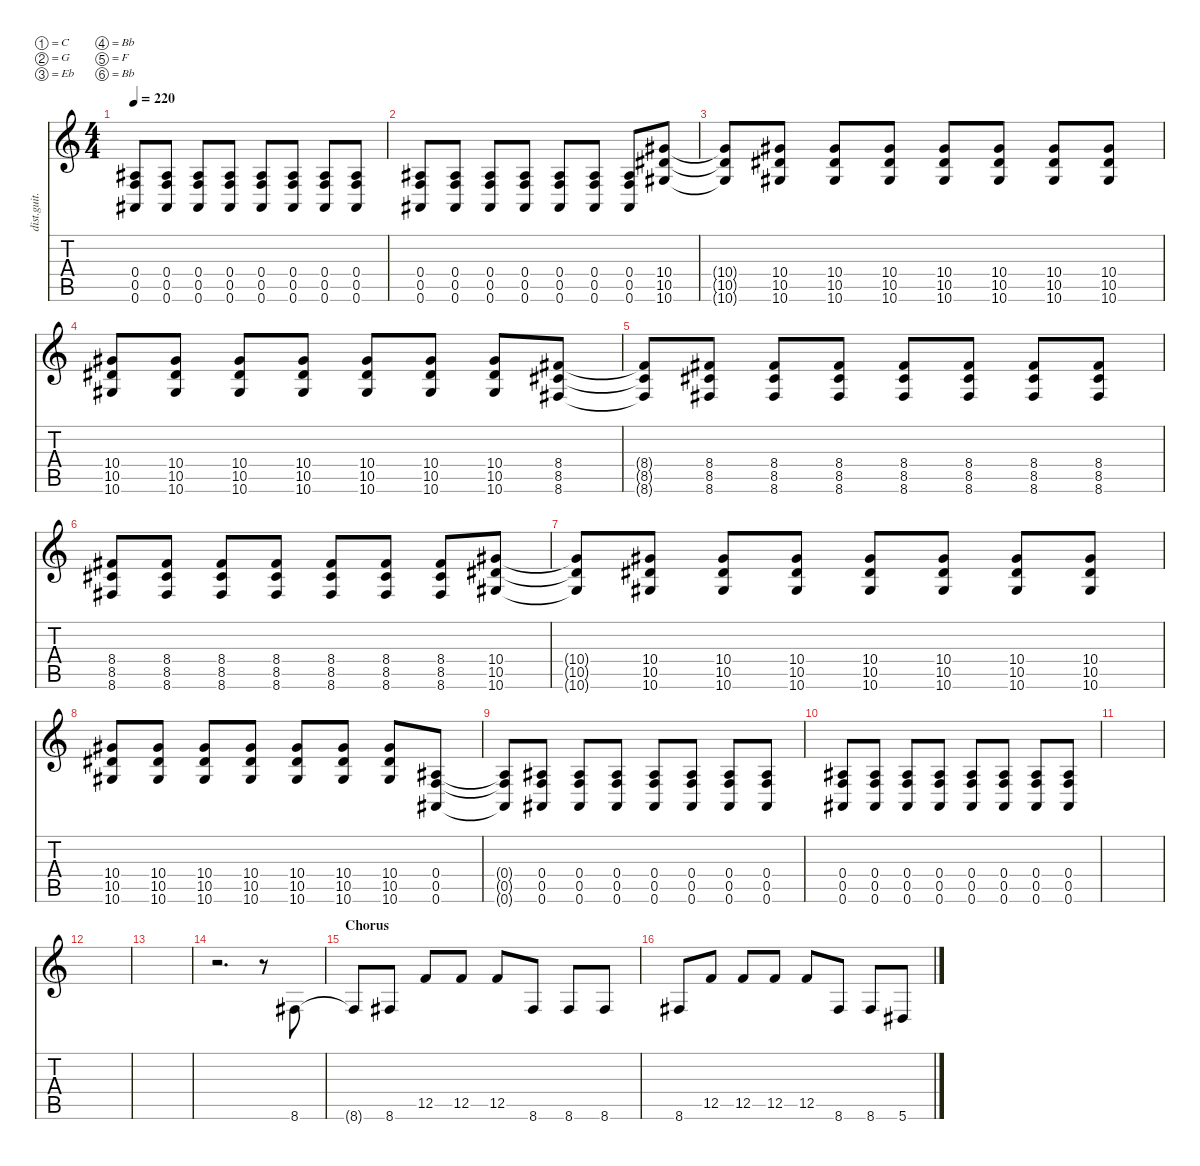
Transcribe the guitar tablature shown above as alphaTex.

\defaultSystemsLayout 4
\hideDynamics
\bracketExtendMode nobrackets
\otherSystemsTrackNameOrientation horizontal
\track ("Guitar R" "dist.guit.") {instrument overdrivenguitar}
\staff {score tabs}
\tuning (C4 G3 Eb3 Bb2 F2 Bb1)
\ts (4 4)
\tempo 220
\clef g2
\ks c
(0.6{t acc #} 0.5{t} 0.4{t acc #}).8{dy mf beam Up} (0.6{acc #} 0.5 0.4{acc #}).8{beam Up} (0.6{acc #} 0.5 0.4{acc #}).8{beam Up} (0.6{acc #} 0.5 0.4{acc #}).8{beam Up} (0.6{acc #} 0.5 0.4{acc #}).8{beam Up} (0.6{acc #} 0.5 0.4{acc #}).8{beam Up} (0.6{acc #} 0.5 0.4{acc #}).8{beam Up} (0.6{acc #} 0.5 0.4{acc #}).8{beam Up} |
(0.6{acc #} 0.5 0.4{acc #}).8{beam Up} (0.6{acc #} 0.5 0.4{acc #}).8{beam Up} (0.6{acc #} 0.5 0.4{acc #}).8{beam Up} (0.6{acc #} 0.5 0.4{acc #}).8{beam Up} (0.6{acc #} 0.5 0.4{acc #}).8{beam Up} (0.6{acc #} 0.5 0.4{acc #}).8{beam Up} (0.6{acc #} 0.5 0.4{acc #}).8{beam Up} (10.6{acc #} 10.5{acc #} 10.4{acc #}).8{beam Up} |
(10.6{t acc #} 10.5{t acc #} 10.4{t acc #}).8{beam Up} (10.6{acc #} 10.5{acc #} 10.4{acc #}).8{beam Up} (10.6{acc #} 10.5{acc #} 10.4{acc #}).8{beam Up} (10.6{acc #} 10.5{acc #} 10.4{acc #}).8{beam Up} (10.6{acc #} 10.5{acc #} 10.4{acc #}).8{beam Up} (10.6{acc #} 10.5{acc #} 10.4{acc #}).8{beam Up} (10.6{acc #} 10.5{acc #} 10.4{acc #}).8{beam Up} (10.6{acc #} 10.5{acc #} 10.4{acc #}).8{beam Up} |
(10.6{acc #} 10.5{acc #} 10.4{acc #}).8{beam Up} (10.6{acc #} 10.5{acc #} 10.4{acc #}).8{beam Up} (10.6{acc #} 10.5{acc #} 10.4{acc #}).8{beam Up} (10.6{acc #} 10.5{acc #} 10.4{acc #}).8{beam Up} (10.6{acc #} 10.5{acc #} 10.4{acc #}).8{beam Up} (10.6{acc #} 10.5{acc #} 10.4{acc #}).8{beam Up} (10.6{acc #} 10.5{acc #} 10.4{acc #}).8{beam Up} (8.4{acc #} 8.5{acc #} 8.6{acc #}).8{beam Up} |
(8.6{t acc #} 8.5{t acc #} 8.4{t acc #}).8{beam Up} (8.6{acc #} 8.5{acc #} 8.4{acc #}).8{beam Up} (8.6{acc #} 8.5{acc #} 8.4{acc #}).8{beam Up} (8.6{acc #} 8.5{acc #} 8.4{acc #}).8{beam Up} (8.6{acc #} 8.5{acc #} 8.4{acc #}).8{beam Up} (8.6{acc #} 8.5{acc #} 8.4{acc #}).8{beam Up} (8.6{acc #} 8.5{acc #} 8.4{acc #}).8{beam Up} (8.6{acc #} 8.5{acc #} 8.4{acc #}).8{beam Up} |
(8.6{acc #} 8.5{acc #} 8.4{acc #}).8{beam Up} (8.6{acc #} 8.5{acc #} 8.4{acc #}).8{beam Up} (8.6{acc #} 8.5{acc #} 8.4{acc #}).8{beam Up} (8.6{acc #} 8.5{acc #} 8.4{acc #}).8{beam Up} (8.6{acc #} 8.5{acc #} 8.4{acc #}).8{beam Up} (8.6{acc #} 8.5{acc #} 8.4{acc #}).8{beam Up} (8.6{acc #} 8.5{acc #} 8.4{acc #}).8{beam Up} (10.6{acc #} 10.5{acc #} 10.4{acc #}).8{beam Up} |
(10.6{t acc #} 10.5{t acc #} 10.4{t acc #}).8{beam Up} (10.6{acc #} 10.5{acc #} 10.4{acc #}).8{beam Up} (10.6{acc #} 10.5{acc #} 10.4{acc #}).8{beam Up} (10.6{acc #} 10.5{acc #} 10.4{acc #}).8{beam Up} (10.6{acc #} 10.5{acc #} 10.4{acc #}).8{beam Up} (10.6{acc #} 10.5{acc #} 10.4{acc #}).8{beam Up} (10.6{acc #} 10.5{acc #} 10.4{acc #}).8{beam Up} (10.6{acc #} 10.5{acc #} 10.4{acc #}).8{beam Up} |
(10.6{acc #} 10.5{acc #} 10.4{acc #}).8{beam Up} (10.6{acc #} 10.5{acc #} 10.4{acc #}).8{beam Up} (10.6{acc #} 10.5{acc #} 10.4{acc #}).8{beam Up} (10.6{acc #} 10.5{acc #} 10.4{acc #}).8{beam Up} (10.6{acc #} 10.5{acc #} 10.4{acc #}).8{beam Up} (10.6{acc #} 10.5{acc #} 10.4{acc #}).8{beam Up} (10.6{acc #} 10.5{acc #} 10.4{acc #}).8{beam Up} (0.6{acc #} 0.5 0.4{acc #}).8{beam Up} |
(0.6{t acc #} 0.5{t} 0.4{t acc #}).8{beam Up} (0.6{acc #} 0.5 0.4{acc #}).8{beam Up} (0.6{acc #} 0.5 0.4{acc #}).8{beam Up} (0.6{acc #} 0.5 0.4{acc #}).8{beam Up} (0.6{acc #} 0.5 0.4{acc #}).8{beam Up} (0.6{acc #} 0.5 0.4{acc #}).8{beam Up} (0.6{acc #} 0.5 0.4{acc #}).8{beam Up} (0.6{acc #} 0.5 0.4{acc #}).8{beam Up} |
(0.6{acc #} 0.5 0.4{acc #}).8{beam Up} (0.6{acc #} 0.5 0.4{acc #}).8{beam Up} (0.6{acc #} 0.5 0.4{acc #}).8{beam Up} (0.6{acc #} 0.5 0.4{acc #}).8{beam Up} (0.6{acc #} 0.5 0.4{acc #}).8{beam Up} (0.6{acc #} 0.5 0.4{acc #}).8{beam Up} (0.6{acc #} 0.5 0.4{acc #}).8{beam Up} (0.6{acc #} 0.5 0.4{acc #}).8{beam Up} |
|
|
|
r.2{d beam Down} r.8{beam Down} 8.6{acc #}.8{beam Up} |
\section ("" "Chorus")
8.6{t acc #}.8{beam Up} 8.6{acc #}.8{beam Up} 12.5.8{beam Up} 12.5.8{beam Up} 12.5.8{beam Up} 8.6{acc #}.8{beam Up} 8.6{acc #}.8{beam Up} 8.6{acc #}.8{beam Up} |
8.6{acc #}.8{beam Up} 12.5.8{beam Up} 12.5.8{beam Up} 12.5.8{beam Up} 12.5.8{beam Up} 8.6{acc #}.8{beam Up} 8.6{acc #}.8{beam Up} 5.6{acc #}.8{beam Up}
